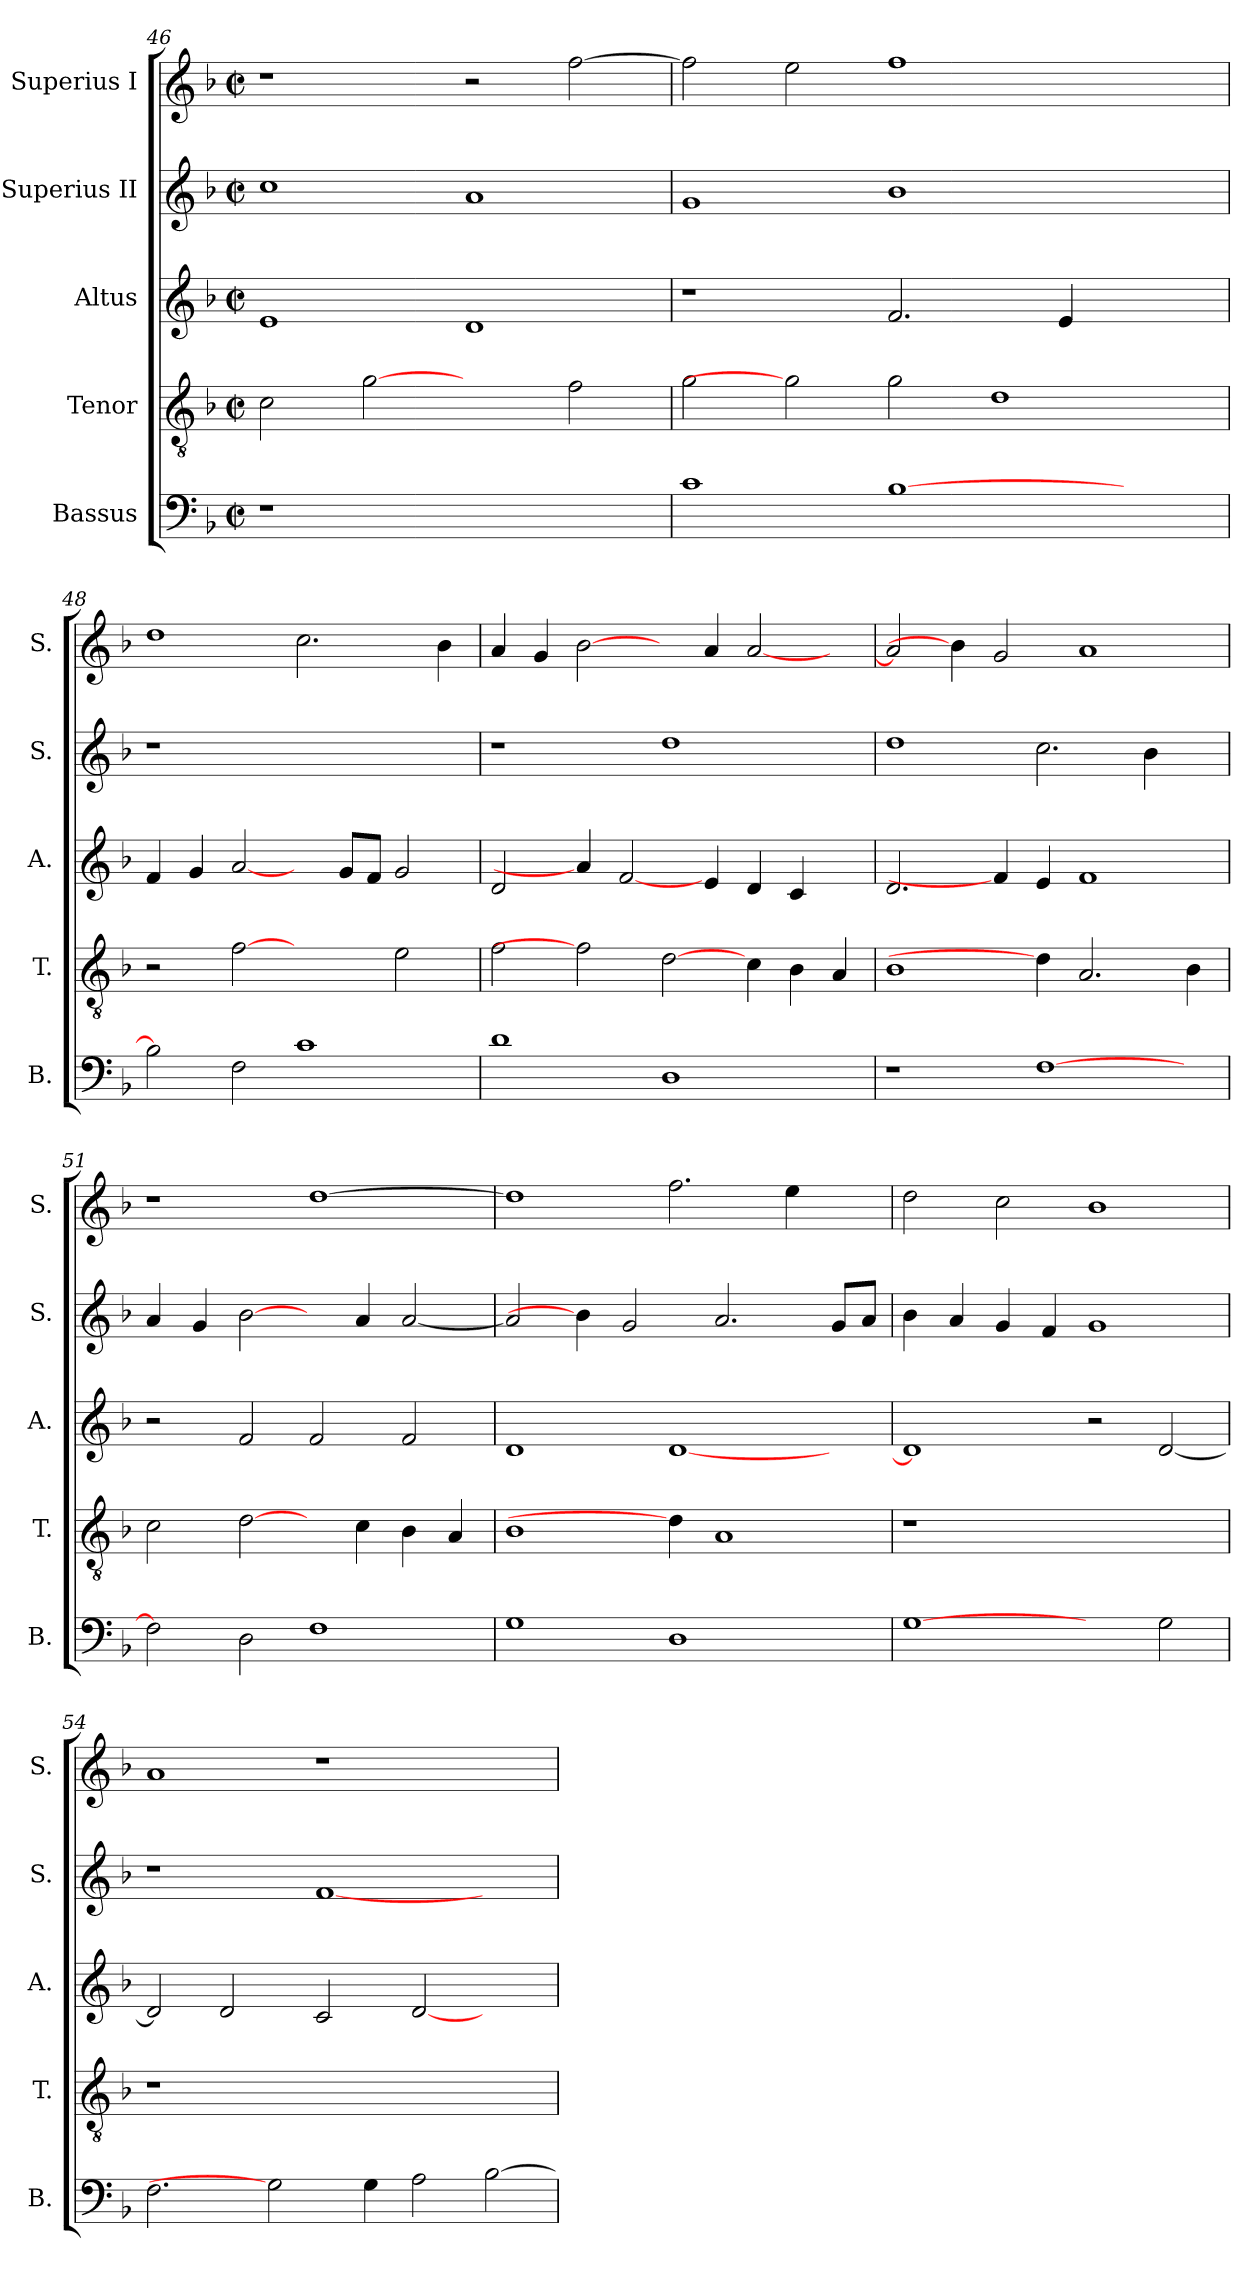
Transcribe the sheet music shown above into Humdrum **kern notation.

**kern	**kern	**kern	**kern	**kern
*part5	*part4	*part3	*part2	*part1
*staff5	*staff4	*staff3	*staff2	*staff1
*I"Bassus	*I"Tenor	*I"Altus	*I"Superius II	*I"Superius I
*I'B.	*I'T.	*I'A.	*I'S.	*I'S.
*clefF4	*clefGv2	*clefG2	*clefG2	*clefG2
*	*ITrd7c12	*	*	*
*k[b-]	*k[b-]	*k[b-]	*k[b-]	*k[b-]
*F:	*F:	*F:	*F:	*F:
*M2/2	*M2/2	*M2/2	*M2/2	*M2/2
*met(c|)	*met(c|)	*met(c|)	*met(c|)	*met(c|)
=46	=46	=46	=46	=46
!LO:N:vis=1	!	!	!	!
1r	2Ci\	1ei	1cci	1r
.	[2Gi	.	.	.
1ryy	2ryy	1di	1ai	2r
.	2Fi\	.	.	[>2ffi\
=47	=47	=47	=47	=47
1ci	2Gi\	1r	1gi	2ffi\]
.	2Gi]	.	.	2eei\
[>1B-i	2Gi\	2.fi/	1b-i	1ffi
.	1Di	.	.	.
.	.	4ei/	.	.
2ryy	.	2ryy	2ryy	2ryy
=48	=48	=48	=48	=48
!	!	!	!LO:N:vis=1	!
2B-i\]	2r	4fi/	1r	1ddi
.	.	4gi/	.	.
2Fi\	[2Fi	[2ai/	.	.
1ci	2ryy	4ryy	1ryy	2.cci\
.	.	8gi/L	.	.
.	.	8fi/J	.	.
.	2Ei\	2gi/	.	.
.	.	.	.	4b-i\
!!LO:PB:g=z
=49	=49	=49	=49	=49
1di	2Fi\	2di/	1r	4ai/
.	.	.	.	4gi/
.	2Fi]	4ai/]	.	[2b-i\
.	.	[2fi/	.	.
1Di	[2Di\	.	1ddi	4ryy
.	.	4ei/	.	4ai/
.	4Ci\	4di/	.	[<2ai/
.	4BB-i\	4ci/	.	.
4ryy	4AAi/	4ryy	4ryy	4ryy
=50	=50	=50	=50	=50
1r	1BB-i	2.di/	1ddi	2ai/]
.	.	.	.	4b-i\]
.	.	4fi/]	.	2gi/
[>1Fi	4Di\]	4ei/	2.cci\	.
.	2.AAi/	1fi	.	1ai
.	.	.	4b-i\	.
4ryy	4BB-i\	.	4ryy	.
=51	=51	=51	=51	=51
2Fi\]	2Ci\	2r	4ai/	1r
.	.	.	4gi/	.
2Di\	[2Di\	2fi/	[2b-i\	.
1Fi	4ryy	2fi/	4ryy	[>1ddi
.	4Ci\	.	4ai/	.
.	4BB-i\	2fi/	[<2ai/	.
.	4AAi/	.	.	.
=52	=52	=52	=52	=52
1Gi	1BB-i	1di	2ai/]	1ddi]
.	.	.	4b-i\]	.
.	.	.	2gi/	.
1Di	4Di\]	[<1di	.	2.ffi\
.	1AAi	.	2.ai/	.
.	.	.	.	4eei\
4ryy	.	4ryy	8gi/L	4ryy
.	.	.	8ai/J	.
=53	=53	=53	=53	=53
!	!LO:N:vis=1	!	!	!
[1Gi	1r	1di]	4b-i\	2ddi\
.	.	.	4ai/	.
.	.	.	4gi/	2cci\
.	.	.	4fi/	.
2ryy	1ryy	2r	1gi	1b-i
2Gi\	.	[<2di/	.	.
!!LO:LB:g=z
=54	=54	=54	=54	=54
!	!LO:N:vis=1	!	!	!
2.Fi\	1r	2di/]	1r	1ai
.	.	2di/	.	.
2Gi]	.	.	.	.
.	1.ryy	2ci/	[<1fi	1r
4Gi\	.	.	.	.
2Ai\	.	[<2di/	.	.
[>2B-i\	.	2ryy	2ryy	2ryy
=	=	=	=	=
*-	*-	*-	*-	*-
